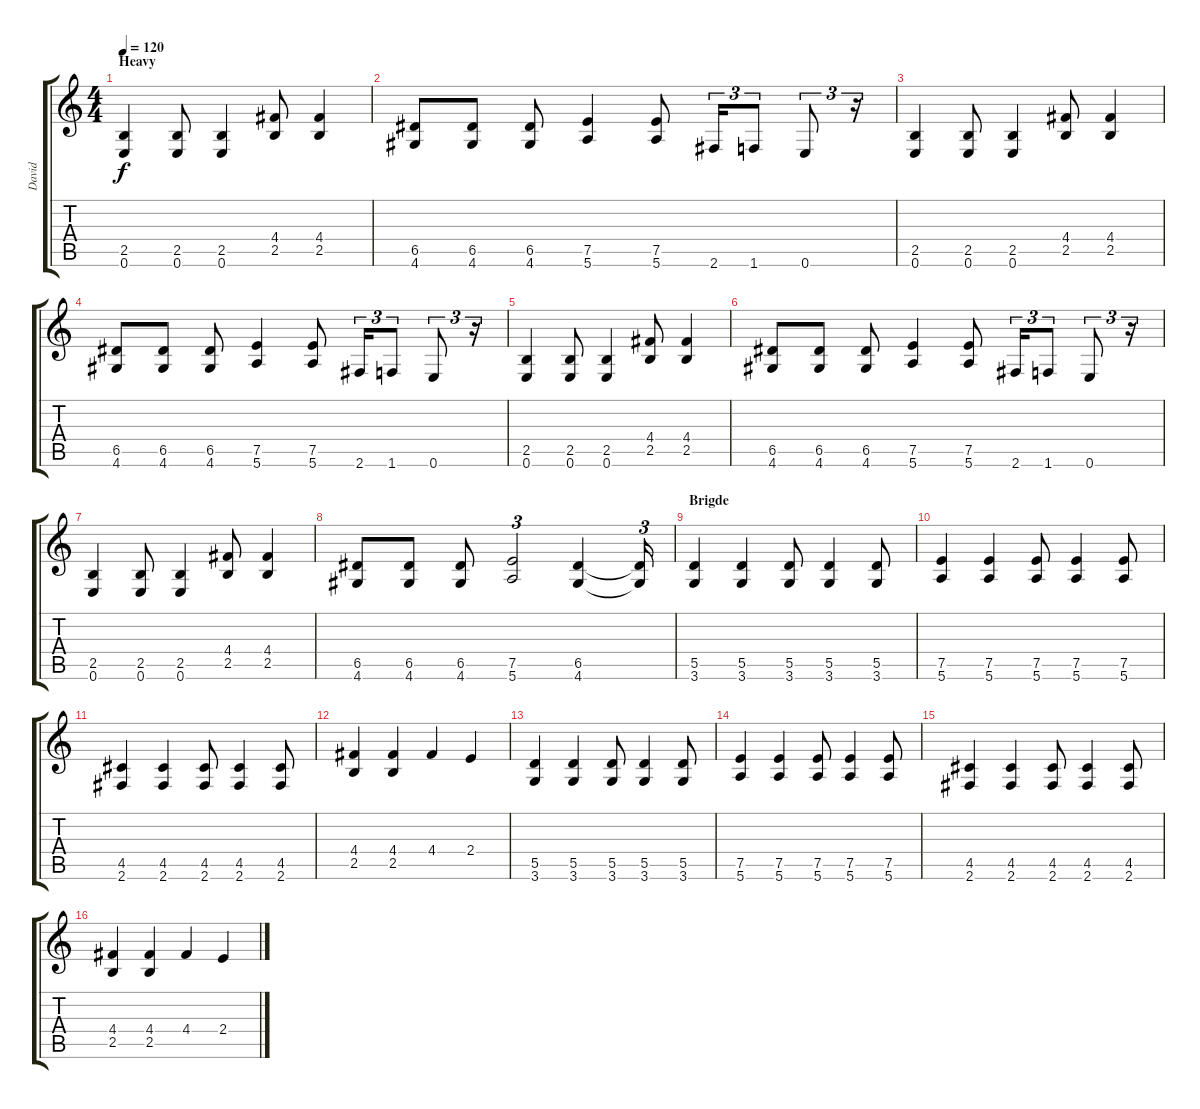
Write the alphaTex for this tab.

\track ("David" "David") {instrument distortionguitar}
\staff {score tabs}
\tuning (E4 B3 G3 D3 A2 E2) {hide}
\ts (4 4)
\section ("" "Heavy")
\tempo 120
\clef g2
\ks c
(2.5 0.6).4{dy f} (2.5 0.6).8 (2.5 0.6).4 (4.4 2.5).8 (4.4 2.5).4 |
(6.5 4.6).8 (6.5 4.6).8 (6.5 4.6).8 (7.5 5.6).4 (7.5 5.6).8 2.6.16{tu (3 2)} 1.6.8{tu (3 2)} 0.6.8{tu (3 2)} r.16{tu (3 2)} |
(2.5 0.6).4 (2.5 0.6).8 (2.5 0.6).4 (4.4 2.5).8 (4.4 2.5).4 |
(6.5 4.6).8 (6.5 4.6).8 (6.5 4.6).8 (7.5 5.6).4 (7.5 5.6).8 2.6.16{tu (3 2)} 1.6.8{tu (3 2)} 0.6.8{tu (3 2)} r.16{tu (3 2)} |
(2.5 0.6).4 (2.5 0.6).8 (2.5 0.6).4 (4.4 2.5).8 (4.4 2.5).4 |
(6.5 4.6).8 (6.5 4.6).8 (6.5 4.6).8 (7.5 5.6).4 (7.5 5.6).8 2.6.16{tu (3 2)} 1.6.8{tu (3 2)} 0.6.8{tu (3 2)} r.16{tu (3 2)} |
(2.5 0.6).4 (2.5 0.6).8 (2.5 0.6).4 (4.4 2.5).8 (4.4 2.5).4 |
(6.5 4.6).8 (6.5 4.6).8 (6.5 4.6).8 (7.5 5.6).2{tu (3 2)} (6.5 4.6).4 (6.5{t} 4.6{t}).16{tu (3 2)} |
\section ("" "Brigde")
(5.5 3.6).4 (5.5 3.6).4 (5.5 3.6).8 (5.5 3.6).4 (5.5 3.6).8 |
(7.5 5.6).4 (7.5 5.6).4 (7.5 5.6).8 (7.5 5.6).4 (7.5 5.6).8 |
(4.5 2.6).4 (4.5 2.6).4 (4.5 2.6).8 (4.5 2.6).4 (4.5 2.6).8 |
(4.4 2.5).4 (4.4 2.5).4 4.4.4 2.4.4 |
(5.5 3.6).4 (5.5 3.6).4 (5.5 3.6).8 (5.5 3.6).4 (5.5 3.6).8 |
(7.5 5.6).4 (7.5 5.6).4 (7.5 5.6).8 (7.5 5.6).4 (7.5 5.6).8 |
(4.5 2.6).4 (4.5 2.6).4 (4.5 2.6).8 (4.5 2.6).4 (4.5 2.6).8 |
(4.4 2.5).4 (4.4 2.5).4 4.4.4 2.4.4
